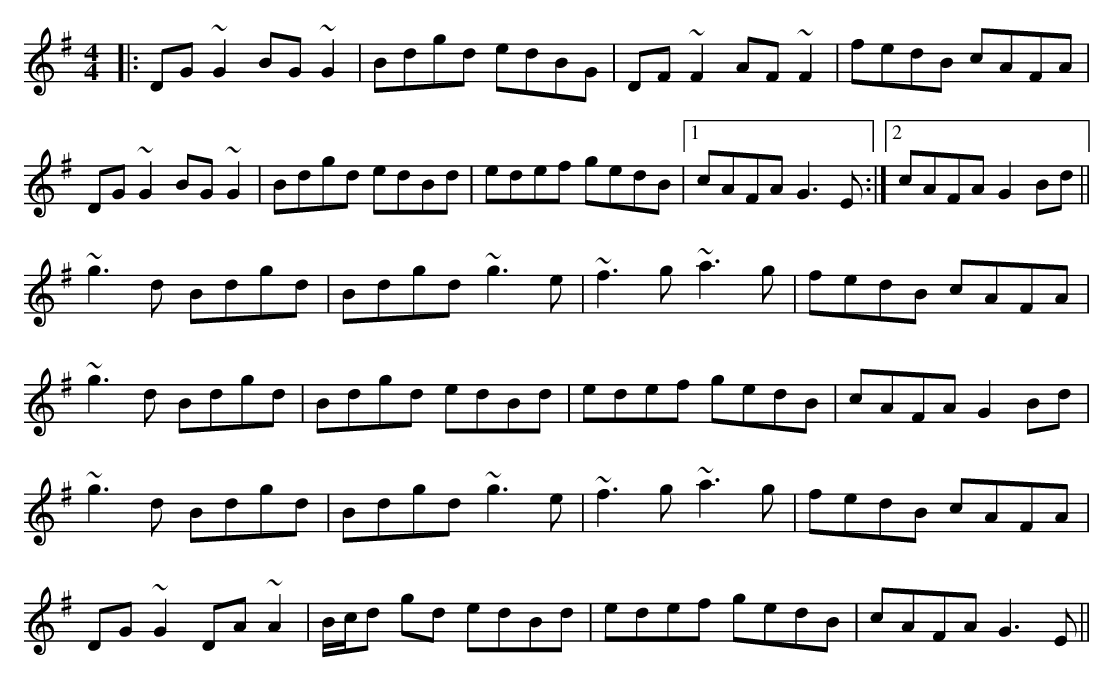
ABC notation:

X:1
M:4/4
K:G
|:DG~G2 BG~G2|Bdgd edBG|DF~F2 AF~F2|fedB cAFA|
DG~G2 BG~G2|Bdgd edBd|edef gedB|1 cAFA G3E:|2 cAFA G2Bd||
~g3d Bdgd|Bdgd ~g3e|~f3g ~a3g|fedB cAFA|
~g3d Bdgd|Bdgd edBd|edef gedB|cAFA G2Bd|
~g3d Bdgd|Bdgd ~g3e|~f3g ~a3g|fedB cAFA|
DG~G2 DA~A2|B/c/d gd edBd|edef gedB|cAFA G3E||
